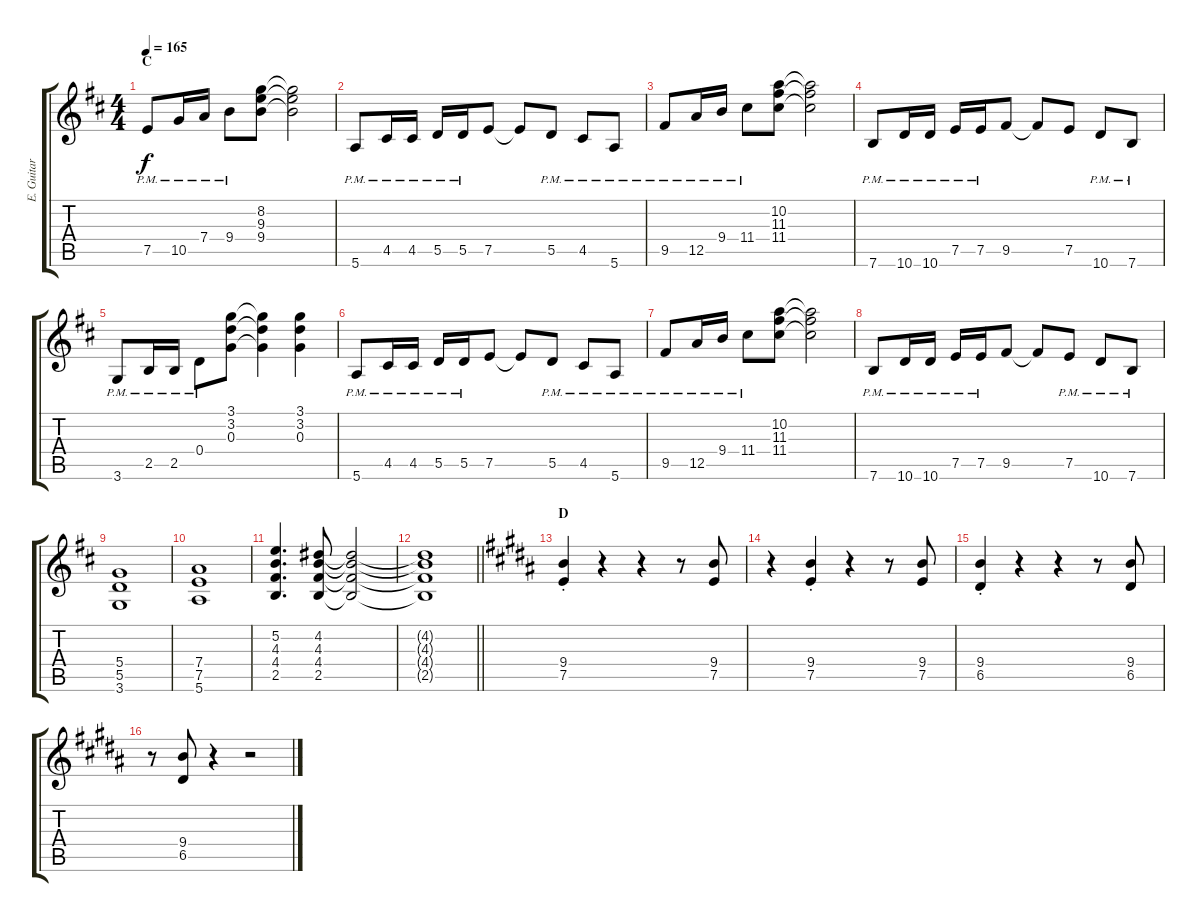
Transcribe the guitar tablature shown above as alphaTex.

\track ("E. Guitar I" "E. Guitar ") {instrument overdrivenguitar}
\staff {score tabs}
\tuning (E4 B3 G3 D3 A2 E2) {hide}
\ts (4 4)
\section ("" "C")
\tempo 165
\clef g2
\ks d
7.5{pm}.8{dy f} 10.5{pm}.16 7.4{pm}.16 9.4{pm}.8 (8.2 9.3 9.4).8 (8.2{t} 9.3{t} 9.4{t}).2 |
5.6{pm}.8 4.5{pm}.16 4.5{pm}.16 5.5{pm}.16 5.5{pm}.16 7.5.8 7.5{t}.8 5.5{pm}.8 4.5{pm}.8 5.6{pm}.8 |
9.5{pm}.8 12.5{pm}.16 9.4{pm}.16 11.4{pm}.8 (10.2 11.3 11.4).8 (10.2{t} 11.3{t} 11.4{t}).2 |
7.6{pm}.8 10.6{pm}.16 10.6{pm}.16 7.5{pm}.16 7.5{pm}.16 9.5.8 9.5{t}.8 7.5.8 10.6{pm}.8 7.6{pm}.8 |
3.6{pm}.8 2.5{pm}.16 2.5{pm}.16 0.4{pm}.8 (3.1 3.2 0.3).8 (3.1{t} 3.2{t} 0.3{t}).4 (3.1 3.2 0.3).4 |
5.6{pm}.8 4.5{pm}.16 4.5{pm}.16 5.5{pm}.16 5.5{pm}.16 7.5.8 7.5{t}.8 5.5{pm}.8 4.5{pm}.8 5.6{pm}.8 |
9.5{pm}.8 12.5{pm}.16 9.4{pm}.16 11.4{pm}.8 (10.2 11.3 11.4).8 (10.2{t} 11.3{t} 11.4{t}).2 |
7.6{pm}.8 10.6{pm}.16 10.6{pm}.16 7.5{pm}.16 7.5{pm}.16 9.5.8 9.5{t}.8 7.5{pm}.8 10.6{pm}.8 7.6{pm}.8 |
(5.4 5.5 3.6).1 |
(7.4 7.5 5.6).1 |
(5.2 4.3 4.4 2.5).4{d} (4.2 4.3 4.4 2.5).8 (4.2{t} 4.3{t} 4.4{t} 2.5{t}).2 |
\barLineRight lightlight
(4.2{t} 4.3{t} 4.4{t} 2.5{t}).1 |
\section ("" "D")
\ks b
(9.4{st} 7.5{st}).4 r.4 r.4 r.8 (9.4 7.5).8 |
r.4 (9.4{st} 7.5{st}).4 r.4 r.8 (9.4 7.5).8 |
(9.4{st} 6.5{st}).4 r.4 r.4 r.8 (9.4 6.5).8 |
r.8 (9.4 6.5).8 r.4 r.2
